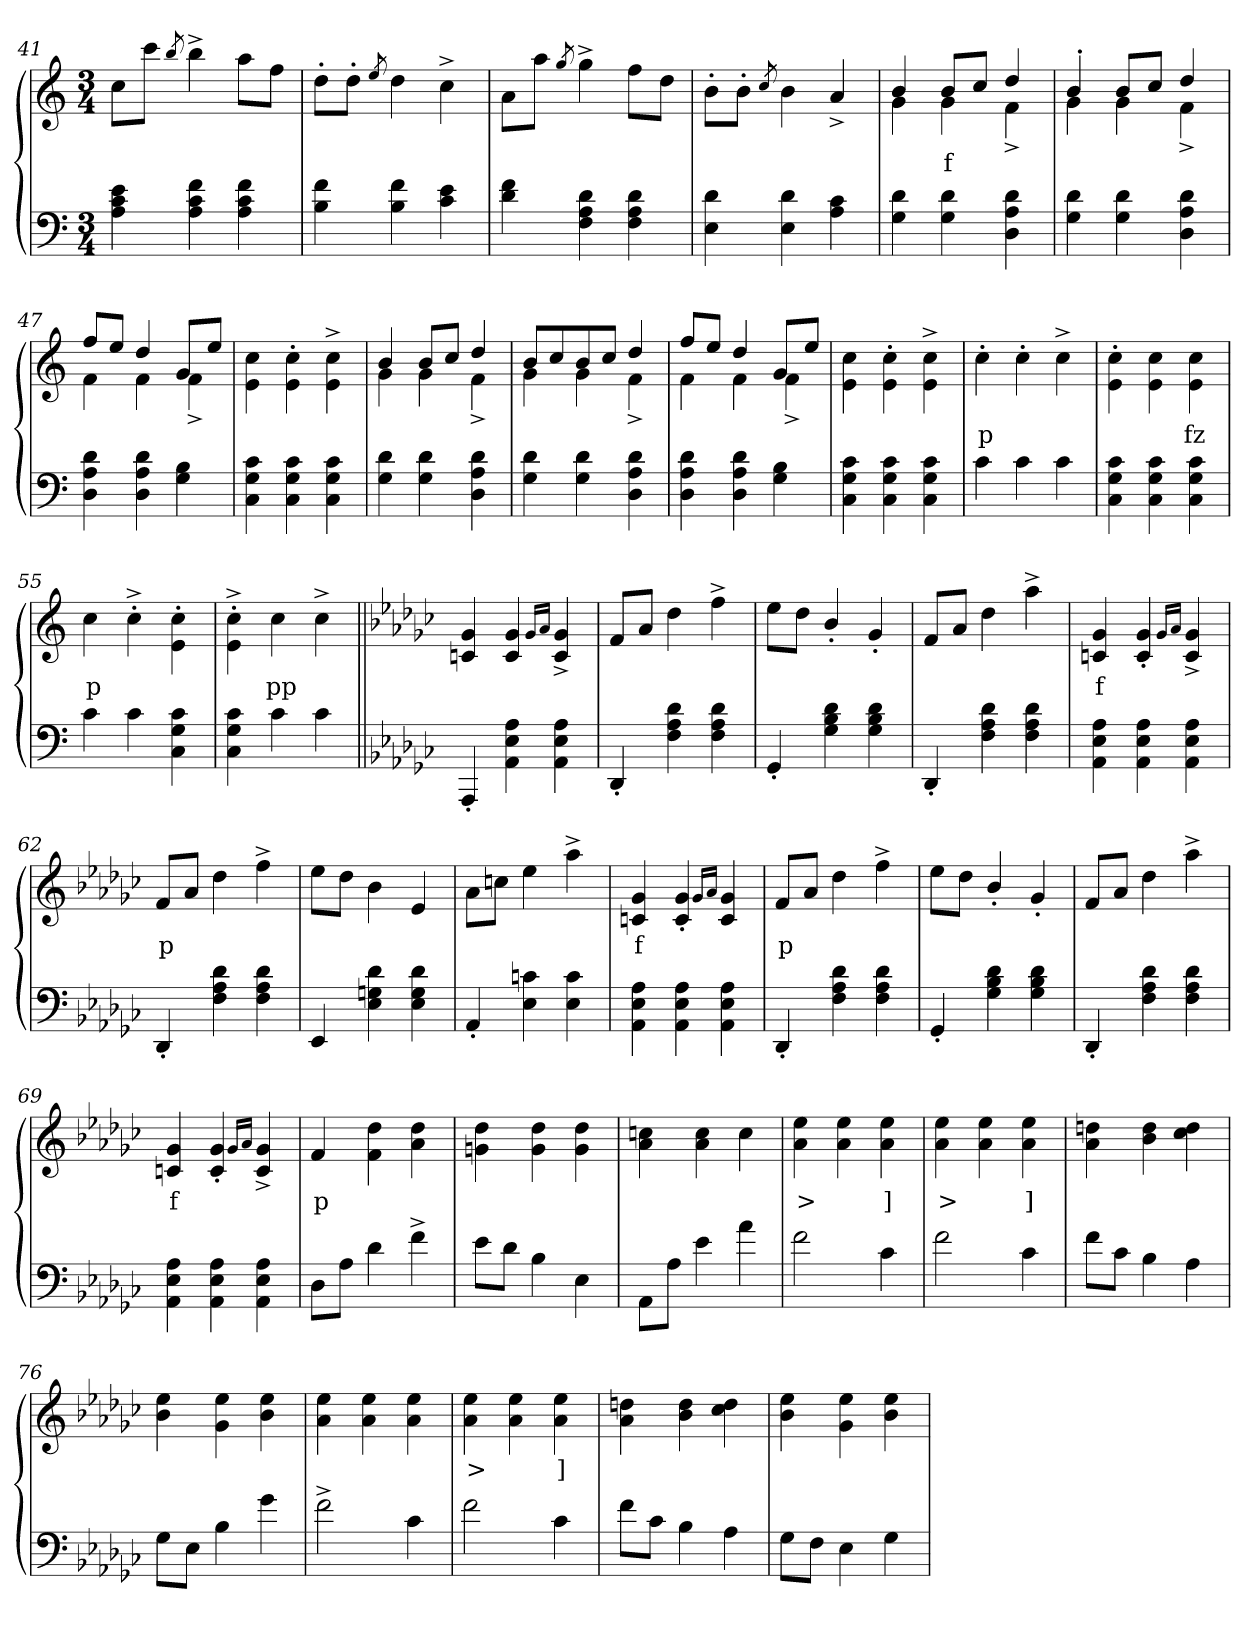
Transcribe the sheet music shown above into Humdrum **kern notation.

**kern	**kern	**text
*part2	*part1	*part1
*staff2	*staff1	*staff1
*clefF4	*clefG2	*
*k[]	*k[]	*
*M3/4	*M3/4	*
=41	=41	=41
4e 4c 4A	8ccL	.
.	8cccJ	.
.	8qbb/	.
4f 4c 4A	4bb^>	.
4f 4c 4A	8aaL	.
.	8ffJ	.
=42	=42	=42
4f 4B	8dd'>L	.
.	8dd'>J	.
.	8qee/	.
4f 4B	4dd	.
4e 4c	4cc^>	.
=43	=43	=43
4f 4d	8aL	.
.	8aaJ	.
.	8qgg/	.
4d 4A 4F	4gg^>	.
4d 4A 4F	8ffL	.
.	8ddJ	.
=44	=44	=44
4d 4E	8b'>L	.
.	8b'>J	.
.	8qcc/	.
4d 4E	4b	.
4c 4A	4a^>	.
=45	=45	=45
*	*^	*
4d 4G	4b	4g	.
4d 4G	8bL	4g	f
.	8ccJ	.	.
4d 4A 4D	4dd	4f^>	.
=46	=46	=46	=46
4d 4G	4b'>	4g	.
4d 4G	8bL	4g	.
.	8ccJ	.	.
4d 4A 4D	4dd	4f^>	.
=47	=47	=47	=47
4d 4A 4D	8ffL	4f	.
.	8eeJ	.	.
4d 4A 4D	4dd	4f	.
4B 4G	8gL	4f^>	.
.	8eeJ	.	.
*	*v	*v	*
=48	=48	=48
4c 4G 4C	4cc 4e\	.
4c 4G 4C	4cc'> 4e\'>	.
4c 4G 4C	4cc^> 4e\^>	.
=49	=49	=49
*	*^	*
4d 4G	4b	4g	.
4d 4G	8bL	4g	.
.	8ccJ	.	.
4d 4A 4D	4dd	4f^>	.
=50	=50	=50	=50
4d 4G	8bL	4g	.
.	8cc	.	.
4d 4G	8b	4g	.
.	8ccJ	.	.
4d 4A 4D	4dd	4f^>	.
=51	=51	=51	=51
4d 4A 4D	8ffL	4f	.
.	8eeJ	.	.
4d 4A 4D	4dd	4f	.
4B 4G	8gL	4f^>	.
.	8eeJ	.	.
*	*v	*v	*
=52	=52	=52
4c 4G 4C	4cc 4e\	.
4c 4G 4C	4cc'> 4e\'>	.
4c 4G 4C	4cc^> 4e\^>	.
=53	=53	=53
4c	4cc'>	p
4c	4cc'>	.
4c	4cc^>	.
=54	=54	=54
4c 4G 4C	4cc'> 4e\'>	.
4c 4G 4C	4cc 4e\	.
4c 4G 4C	4cc 4e\	fz
=55	=55	=55
4c	4cc	p
4c	4cc'>^>	.
4c 4G 4C	4cc'> 4e\'>	.
=56	=56	=56
4c 4G 4C	4cc'>^> 4e\'>^>	.
4c	4cc	pp
4c	4cc^>	.
=57||	=57||	=57||
*k[b-e-a-d-g-c-]	*k[b-e-a-d-g-c-]	*
4AAA-'>	4g- 4cn	.
4A- 4E- 4AA-	4g- 4c	.
.	16qg-/L	.
.	16qa-/J	.
4A- 4E- 4AA-	4g-^> 4c^>	.
=58	=58	=58
4DD-'>	8fL	.
.	8a-J	.
4d- 4A- 4F	4dd-	.
4d- 4A- 4F	4ff^>	.
=59	=59	=59
4GG-'>	8ee-L	.
.	8dd-J	.
4d- 4B- 4G-	4b-'>/	.
4d- 4B- 4G-	4g-'>	.
=60	=60	=60
4DD-'>	8fL	.
.	8a-J	.
4d- 4A- 4F	4dd-	.
4d- 4A- 4F	4aa-^>	.
=61	=61	=61
4A- 4E- 4AA-	4g- 4cn	f
4A- 4E- 4AA-	4g-'> 4c'>	.
.	16qg-/L	.
.	16qa-/J	.
4A- 4E- 4AA-	4g-^> 4c^>	.
=62	=62	=62
4DD-'>	8fL	p
.	8a-J	.
4d- 4A- 4F	4dd-	.
4d- 4A- 4F	4ff^>	.
=63	=63	=63
4EE-	8ee-L	.
.	8dd-J	.
4d- 4Gn 4E-	4b-	.
4d- 4G 4E-	4e-	.
=64	=64	=64
4AA-'>	8a-L	.
.	8ccnJ	.
4cn 4E-	4ee-	.
4c 4E-	4aa-^>	.
=65	=65	=65
4A- 4E- 4AA-	4g- 4cn	f
4A- 4E- 4AA-	4g-'> 4c'>	.
.	16qg-/L	.
.	16qa-/J	.
4A- 4E- 4AA-	4g- 4c	.
=66	=66	=66
4DD-'>	8fL	p
.	8a-J	.
4d- 4A- 4F	4dd-	.
4d- 4A- 4F	4ff^>	.
=67	=67	=67
4GG-'>	8ee-L	.
.	8dd-J	.
4d- 4B- 4G-	4b-'>/	.
4d- 4B- 4G-	4g-'>	.
=68	=68	=68
4DD-'>	8fL	.
.	8a-J	.
4d- 4A- 4F	4dd-	.
4d- 4A- 4F	4aa-^>	.
=69	=69	=69
4A- 4E- 4AA-	4g- 4cn	f
4A- 4E- 4AA-	4g-'> 4c'>	.
.	16qg-/L	.
.	16qa-/J	.
4A- 4E- 4AA-	4g-^> 4c^>	.
=70	=70	=70
8D-L	4f	p
8A-J	.	.
4d-	4dd-\ 4f\	.
4f^>	4dd- 4a-	.
=71	=71	=71
8e-L	4dd- 4gn	.
8d-J	.	.
4B-	4dd- 4g	.
4E-	4dd- 4g	.
=72	=72	=72
8AA-L	4ccn 4a-	.
8A-J	.	.
4e-	4cc 4a-	.
4a-	4cc	.
=73	=73	=73
2f	4ee- 4a-	>
.	4ee- 4a-	.
4c-	4ee- 4a-	]
=74	=74	=74
2f	4ee- 4a-	>
.	4ee- 4a-	.
4c-	4ee- 4a-	]
=75	=75	=75
8fL	4ddn 4a-	.
8c-J	.	.
4B-	4dd 4b-	.
4A-	4dd 4cc-	.
=76	=76	=76
8G-L	4ee- 4b-	.
8E-J	.	.
4B-	4ee- 4g-	.
4g-	4ee- 4b-	.
=77	=77	=77
2f^>	4ee- 4a-	.
.	4ee- 4a-	.
4c-	4ee- 4a-	.
=78	=78	=78
2f	4ee- 4a-	>
.	4ee- 4a-	.
4c-	4ee- 4a-	]
=79	=79	=79
8fL	4ddn 4a-	.
8c-J	.	.
4B-	4dd 4b-	.
4A-	4dd 4cc-	.
=80	=80	=80
8G-L	4ee- 4b-	.
8FJ	.	.
4E-	4ee- 4g-	.
4G-	4ee- 4b-	.
=	=	=
*-	*-	*-
